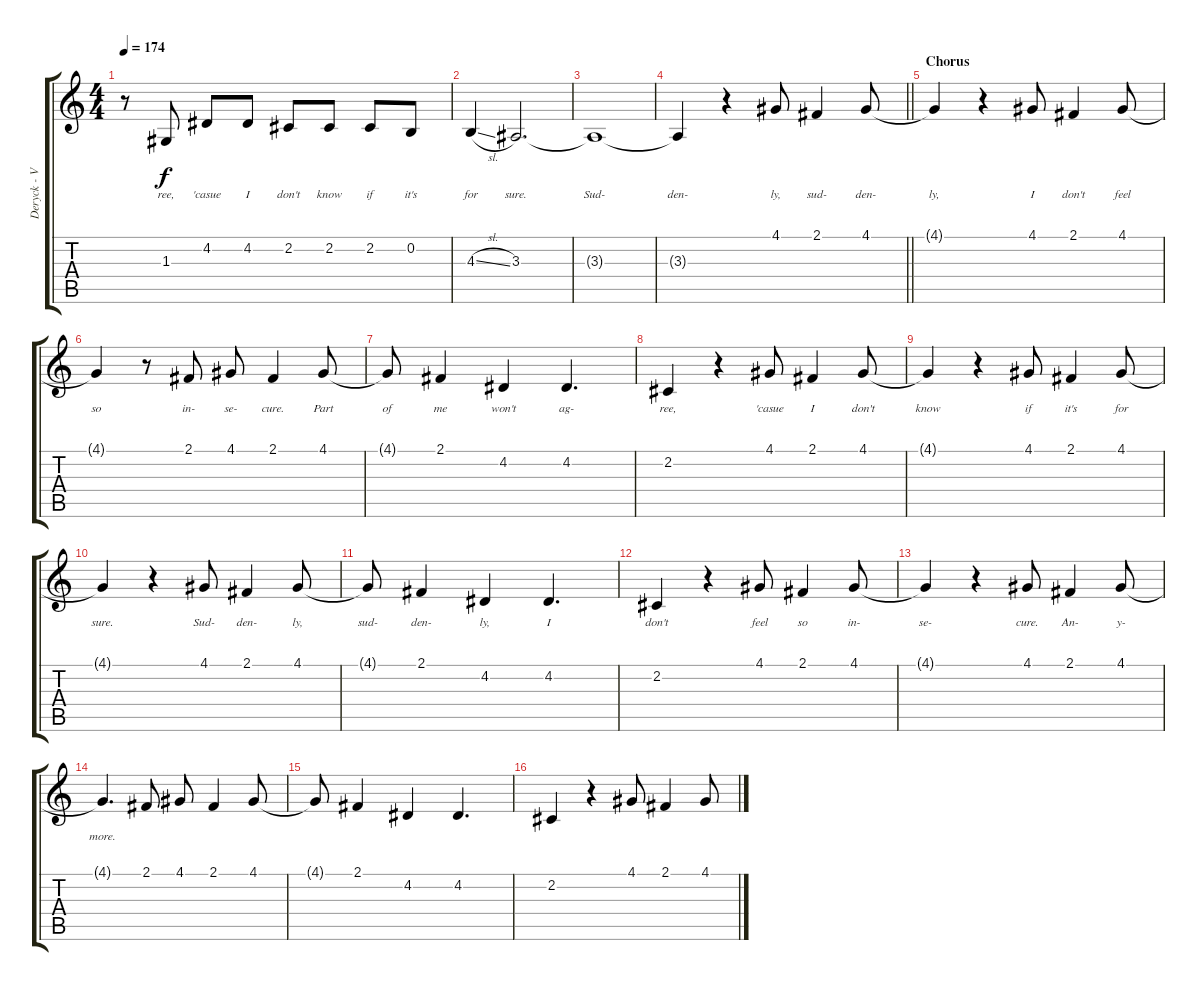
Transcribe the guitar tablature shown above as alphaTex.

\track ("Deryck - Vocals" "Deryck - V") {instrument altosax}
\staff {score tabs}
\tuning (E4 B3 G3 D3 A2 E2) {hide}
\ts (4 4)
\tempo 174
\clef g2
\ks c
r.8{dy mf} 1.3.8{lyrics (0 "ree,") lyrics (1 "") lyrics (2 "") lyrics (3 "") lyrics (4 "") dy f} 4.2.8{lyrics (0 "'casue") lyrics (1 "") lyrics (2 "") lyrics (3 "") lyrics (4 "")} 4.2.8{lyrics (0 "I") lyrics (1 "") lyrics (2 "") lyrics (3 "") lyrics (4 "")} 2.2.8{lyrics (0 "don't") lyrics (1 "") lyrics (2 "") lyrics (3 "") lyrics (4 "")} 2.2.8{lyrics (0 "know") lyrics (1 "") lyrics (2 "") lyrics (3 "") lyrics (4 "")} 2.2.8{lyrics (0 "if") lyrics (1 "") lyrics (2 "") lyrics (3 "") lyrics (4 "")} 0.2.8{lyrics (0 "it's") lyrics (1 "") lyrics (2 "") lyrics (3 "") lyrics (4 "")} |
4.3{sl}.4{lyrics (0 "for") lyrics (1 "") lyrics (2 "") lyrics (3 "") lyrics (4 "")} 3.3.2{d lyrics (0 "sure.") lyrics (1 "") lyrics (2 "") lyrics (3 "") lyrics (4 "")} |
3.3{t}.1{lyrics (0 "Sud-") lyrics (1 "") lyrics (2 "") lyrics (3 "") lyrics (4 "")} |
\barLineRight lightlight
3.3{t}.4{lyrics (0 "den-") lyrics (1 "") lyrics (2 "") lyrics (3 "") lyrics (4 "")} r.4 4.1.8{lyrics (0 "ly,") lyrics (1 "") lyrics (2 "") lyrics (3 "") lyrics (4 "")} 2.1.4{lyrics (0 "sud-") lyrics (1 "") lyrics (2 "") lyrics (3 "") lyrics (4 "")} 4.1.8{lyrics (0 "den-") lyrics (1 "") lyrics (2 "") lyrics (3 "") lyrics (4 "")} |
\section ("" "Chorus")
4.1{t}.4{lyrics (0 "ly,") lyrics (1 "") lyrics (2 "") lyrics (3 "") lyrics (4 "")} r.4 4.1.8{lyrics (0 "I") lyrics (1 "") lyrics (2 "") lyrics (3 "") lyrics (4 "")} 2.1.4{lyrics (0 "don't") lyrics (1 "") lyrics (2 "") lyrics (3 "") lyrics (4 "")} 4.1.8{lyrics (0 "feel") lyrics (1 "") lyrics (2 "") lyrics (3 "") lyrics (4 "")} |
4.1{t}.4{lyrics (0 "so") lyrics (1 "") lyrics (2 "") lyrics (3 "") lyrics (4 "")} r.8 2.1.8{lyrics (0 "in-") lyrics (1 "") lyrics (2 "") lyrics (3 "") lyrics (4 "")} 4.1.8{lyrics (0 "se-") lyrics (1 "") lyrics (2 "") lyrics (3 "") lyrics (4 "")} 2.1.4{lyrics (0 "cure.") lyrics (1 "") lyrics (2 "") lyrics (3 "") lyrics (4 "")} 4.1.8{lyrics (0 "Part") lyrics (1 "") lyrics (2 "") lyrics (3 "") lyrics (4 "")} |
4.1{t}.8{lyrics (0 "of") lyrics (1 "") lyrics (2 "") lyrics (3 "") lyrics (4 "")} 2.1.4{lyrics (0 "me") lyrics (1 "") lyrics (2 "") lyrics (3 "") lyrics (4 "")} 4.2.4{lyrics (0 "won't") lyrics (1 "") lyrics (2 "") lyrics (3 "") lyrics (4 "")} 4.2.4{d lyrics (0 "ag-") lyrics (1 "") lyrics (2 "") lyrics (3 "") lyrics (4 "")} |
2.2.4{lyrics (0 "ree,") lyrics (1 "") lyrics (2 "") lyrics (3 "") lyrics (4 "")} r.4 4.1.8{lyrics (0 "'casue") lyrics (1 "") lyrics (2 "") lyrics (3 "") lyrics (4 "")} 2.1.4{lyrics (0 "I") lyrics (1 "") lyrics (2 "") lyrics (3 "") lyrics (4 "")} 4.1.8{lyrics (0 "don't") lyrics (1 "") lyrics (2 "") lyrics (3 "") lyrics (4 "")} |
4.1{t}.4{lyrics (0 "know") lyrics (1 "") lyrics (2 "") lyrics (3 "") lyrics (4 "")} r.4 4.1.8{lyrics (0 "if") lyrics (1 "") lyrics (2 "") lyrics (3 "") lyrics (4 "")} 2.1.4{lyrics (0 "it's") lyrics (1 "") lyrics (2 "") lyrics (3 "") lyrics (4 "")} 4.1.8{lyrics (0 "for") lyrics (1 "") lyrics (2 "") lyrics (3 "") lyrics (4 "")} |
4.1{t}.4{lyrics (0 "sure.") lyrics (1 "") lyrics (2 "") lyrics (3 "") lyrics (4 "")} r.4 4.1.8{lyrics (0 "Sud-") lyrics (1 "") lyrics (2 "") lyrics (3 "") lyrics (4 "")} 2.1.4{lyrics (0 "den-") lyrics (1 "") lyrics (2 "") lyrics (3 "") lyrics (4 "")} 4.1.8{lyrics (0 "ly,") lyrics (1 "") lyrics (2 "") lyrics (3 "") lyrics (4 "")} |
4.1{t}.8{lyrics (0 "sud-") lyrics (1 "") lyrics (2 "") lyrics (3 "") lyrics (4 "")} 2.1.4{lyrics (0 "den-") lyrics (1 "") lyrics (2 "") lyrics (3 "") lyrics (4 "")} 4.2.4{lyrics (0 "ly,") lyrics (1 "") lyrics (2 "") lyrics (3 "") lyrics (4 "")} 4.2.4{d lyrics (0 "I") lyrics (1 "") lyrics (2 "") lyrics (3 "") lyrics (4 "")} |
2.2.4{lyrics (0 "don't") lyrics (1 "") lyrics (2 "") lyrics (3 "") lyrics (4 "")} r.4 4.1.8{lyrics (0 "feel") lyrics (1 "") lyrics (2 "") lyrics (3 "") lyrics (4 "")} 2.1.4{lyrics (0 "so") lyrics (1 "") lyrics (2 "") lyrics (3 "") lyrics (4 "")} 4.1.8{lyrics (0 "in-") lyrics (1 "") lyrics (2 "") lyrics (3 "") lyrics (4 "")} |
4.1{t}.4{lyrics (0 "se-") lyrics (1 "") lyrics (2 "") lyrics (3 "") lyrics (4 "")} r.4 4.1.8{lyrics (0 "cure.") lyrics (1 "") lyrics (2 "") lyrics (3 "") lyrics (4 "")} 2.1.4{lyrics (0 "An-") lyrics (1 "") lyrics (2 "") lyrics (3 "") lyrics (4 "")} 4.1.8{lyrics (0 "y-") lyrics (1 "") lyrics (2 "") lyrics (3 "") lyrics (4 "")} |
4.1{t}.4{d lyrics (0 "more.") lyrics (1 "") lyrics (2 "") lyrics (3 "") lyrics (4 "")} 2.1.8{lyrics (0 " ") lyrics (1 "") lyrics (2 "") lyrics (3 "") lyrics (4 "")} 4.1.8 2.1.4 4.1.8 |
4.1{t}.8 2.1.4 4.2.4 4.2.4{d} |
2.2.4 r.4 4.1.8 2.1.4 4.1.8
